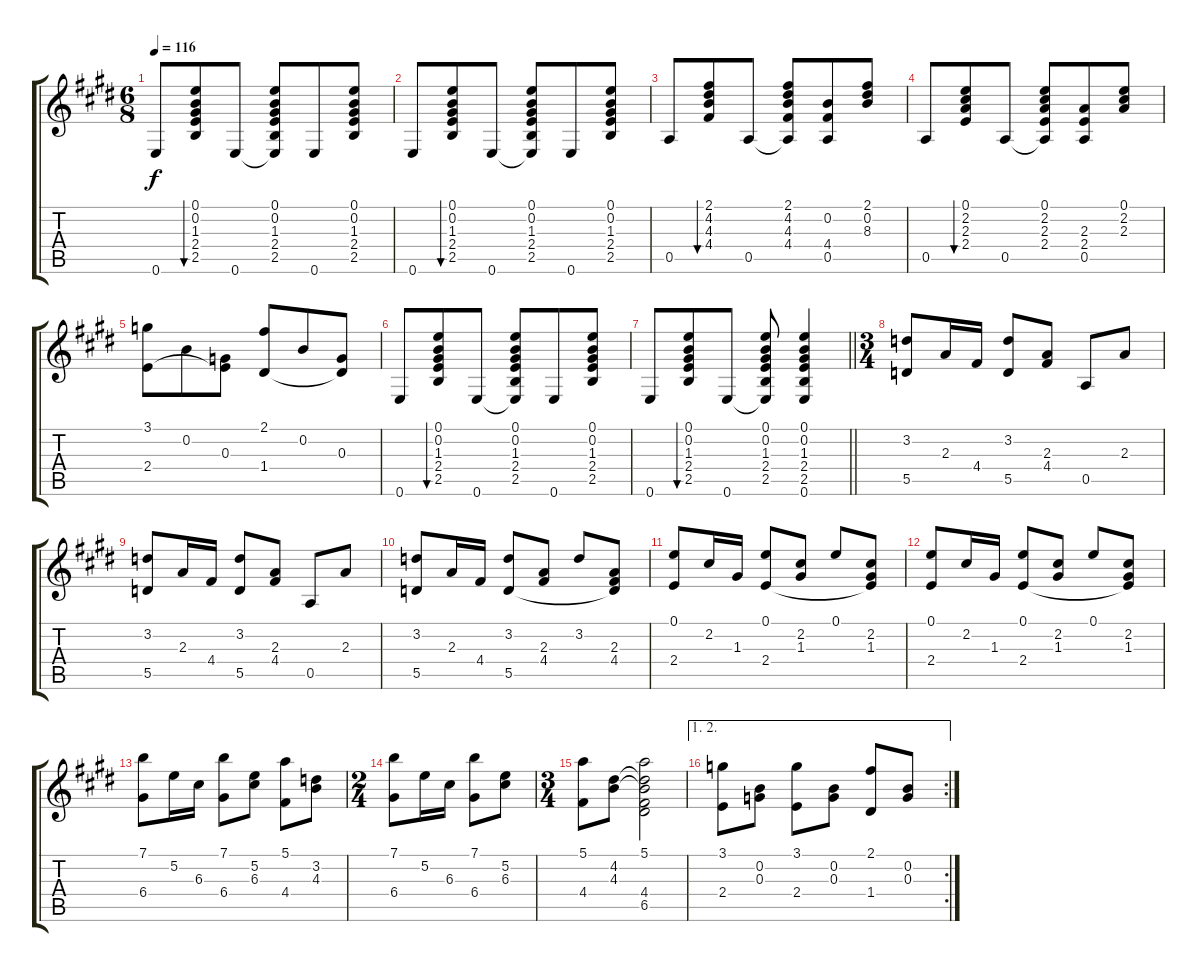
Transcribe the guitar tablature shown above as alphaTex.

\track "" {instrument acousticguitarnylon}
\staff {score tabs}
\tuning (E4 B3 G3 D3 A2 E2) {hide}
\ts (6 8)
\tempo 116
\clef g2
\ks e
0.6.8{dy f} (0.1 0.2 1.3 2.4 2.5).8{bu 60} 0.6.8 (0.1 0.2 1.3 2.4 2.5 0.6{t}).8 0.6.8 (0.1 0.2 1.3 2.4 2.5).8 |
0.6.8 (0.1 0.2 1.3 2.4 2.5).8{bu 60} 0.6.8 (0.1 0.2 1.3 2.4 2.5 0.6{t}).8 0.6.8 (0.1 0.2 1.3 2.4 2.5).8 |
0.5.8 (2.1 4.2 4.3 4.4).8{bu 60} 0.5.8 (2.1 4.2 4.3 4.4 0.5{t}).8 (0.2 4.4 0.5).8 (2.1 0.2 8.3).8 |
0.5.8 (0.1 2.2 2.3 2.4).8{bu 60} 0.5.8 (0.1 2.2 2.3 2.4 0.5{t}).8 (2.3 2.4 0.5).8 (0.1 2.2 2.3).8 |
(3.1 2.4).8 0.2.8 (0.3 2.4{t}).8 (2.1 1.4).8 0.2.8 (0.3 1.4{t}).8 |
0.6.8 (0.1 0.2 1.3 2.4 2.5).8{bu 60} 0.6.8 (0.1 0.2 1.3 2.4 2.5 0.6{t}).8 0.6.8 (0.1 0.2 1.3 2.4 2.5).8 |
\barLineRight lightlight
0.6.8 (0.1 0.2 1.3 2.4 2.5).8{bu 60} 0.6.8 (0.1 0.2 1.3 2.4 2.5 0.6{t}).8 (0.1 0.2 1.3 2.4 2.5 0.6).4 |
\ts (3 4)
(3.2 5.5).8 2.3.16 4.4.16 (3.2 5.5).8 (2.3 4.4).8 0.5.8 2.3.8 |
(3.2 5.5).8 2.3.16 4.4.16 (3.2 5.5).8 (2.3 4.4).8 0.5.8 2.3.8 |
(3.2 5.5).8 2.3.16 4.4.16 (3.2 5.5).8 (2.3 4.4).8 3.2.8 (2.3 4.4 5.5{t}).8 |
(0.1 2.4).8 2.2.16 1.3.16 (0.1 2.4).8 (2.2 1.3).8 0.1.8 (2.2 1.3 2.4{t}).8 |
(0.1 2.4).8 2.2.16 1.3.16 (0.1 2.4).8 (2.2 1.3).8 0.1.8 (2.2 1.3 2.4{t}).8 |
(7.1 6.4).8 5.2.16 6.3.16 (7.1 6.4).8 (5.2 6.3).8 (5.1 4.4).8 (3.2 4.3).8 |
\ts (2 4)
(7.1 6.4).8 5.2.16 6.3.16 (7.1 6.4).8 (5.2 6.3).8 |
\ts (3 4)
(5.1 4.4).8 (4.2 4.3).8 (5.1 4.2{t} 4.3{t} 4.4 6.5).2 |
\ae (1 2)
\rc 2
(3.1 2.4).8 (0.2 0.3).8 (3.1 2.4).8 (0.2 0.3).8 (2.1 1.4).8 (0.2 0.3).8
